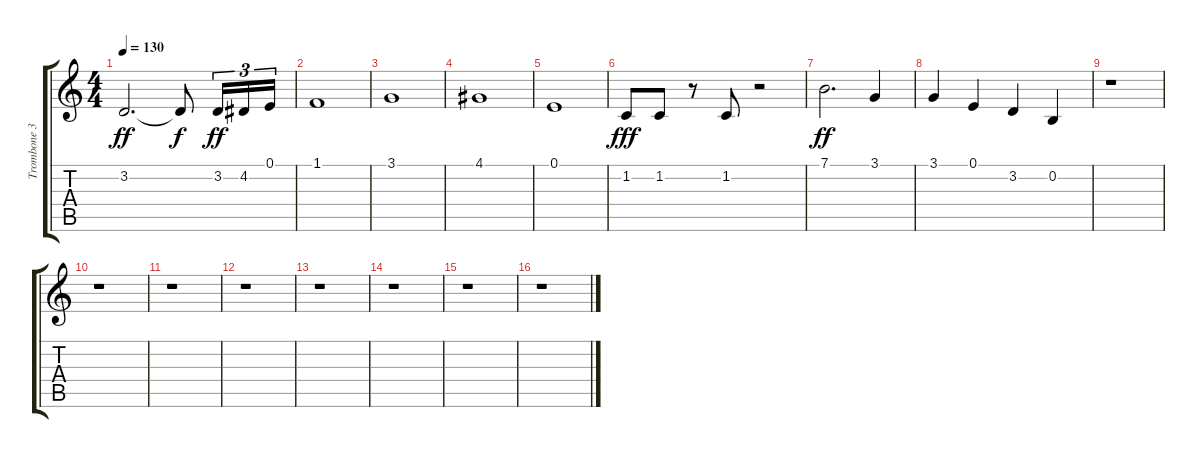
\track ("Trombone 3" "Trombone 3") {instrument trombone}
\staff {score tabs}
\tuning (E4 B3 G3 D3 A2 E2) {hide}
\ts (4 4)
\tempo 130
\clef g2
\ks c
3.2.2{d dy ff} 3.2{t}.8{dy f} 3.2.16{tu (3 2) dy ff} 4.2.16{tu (3 2)} 0.1.16{tu (3 2)} |
1.1.1 |
3.1.1 |
4.1.1 |
0.1.1 |
1.2.8{dy fff} 1.2.8 r.8 1.2.8 r.2 |
7.1.2{d dy ff} 3.1.4 |
3.1.4 0.1.4 3.2.4 0.2.4 |
r.1 |
r.1 |
r.1 |
r.1 |
r.1 |
r.1 |
r.1 |
r.1
